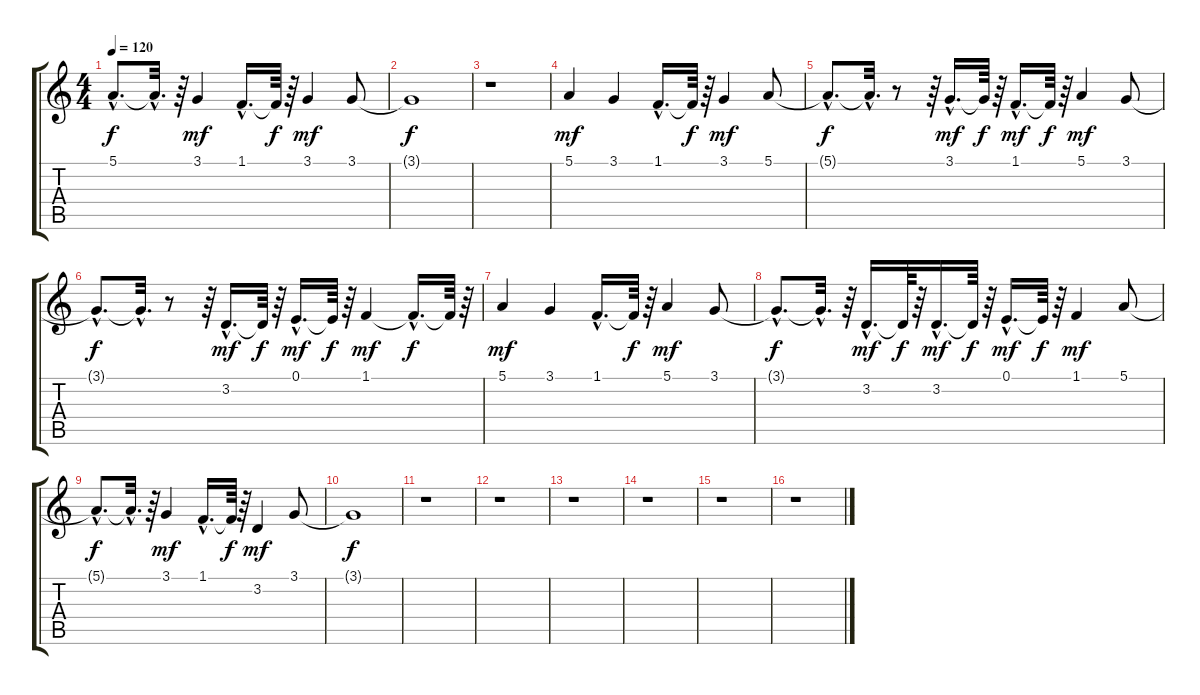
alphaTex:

\track "" {instrument pad4choir}
\staff {score tabs}
\tuning (E4 B3 G3 D3 A2 E2) {hide}
\ts (4 4)
\tempo 120
\clef g2
\ks c
5.1{hac t}.8{d dy f} 5.1{hac t}.32{d} r.64 3.1.4{dy mf} 1.1{hac}.16{d} 1.1{t}.64{dy f} r.64 3.1.4{dy mf} 3.1.8 |
3.1{t}.1{dy f} |
r.1 |
5.1.4{dy mf} 3.1.4 1.1{hac}.16{d} 1.1{t}.64{dy f} r.64 3.1.4{dy mf} 5.1.8 |
5.1{hac t}.8{d dy f} 5.1{hac t}.32{d} r.8 r.64 3.1{hac}.16{d dy mf} 3.1{t}.64{dy f} r.64 1.1{hac}.16{d dy mf} 1.1{t}.64{dy f} r.64 5.1.4{dy mf} 3.1.8 |
3.1{hac t}.8{d dy f} 3.1{hac t}.32{d} r.8 r.64 3.2{hac}.16{d dy mf} 3.2{t}.64{dy f} r.64 0.1{hac}.16{d dy mf} 0.1{t}.64{dy f} r.64 1.1.4{dy mf} 1.1{hac t}.16{d dy f} 1.1{t}.64 r.64 |
5.1.4{dy mf} 3.1.4 1.1{hac}.16{d} 1.1{t}.64{dy f} r.64 5.1.4{dy mf} 3.1.8 |
3.1{hac t}.8{d dy f} 3.1{hac t}.32{d} r.64 3.2{hac}.16{d dy mf} 3.2{t}.64{dy f} r.64 3.2{hac}.16{d dy mf} 3.2{t}.64{dy f} r.64 0.1{hac}.16{d dy mf} 0.1{t}.64{dy f} r.64 1.1.4{dy mf} 5.1.8 |
5.1{hac t}.8{d dy f} 5.1{hac t}.32{d} r.64 3.1.4{dy mf} 1.1{hac}.16{d} 1.1{t}.64{dy f} r.64 3.2.4{dy mf} 3.1.8 |
3.1{t}.1{dy f} |
r.1 |
r.1 |
r.1 |
r.1 |
r.1 |
r.1
